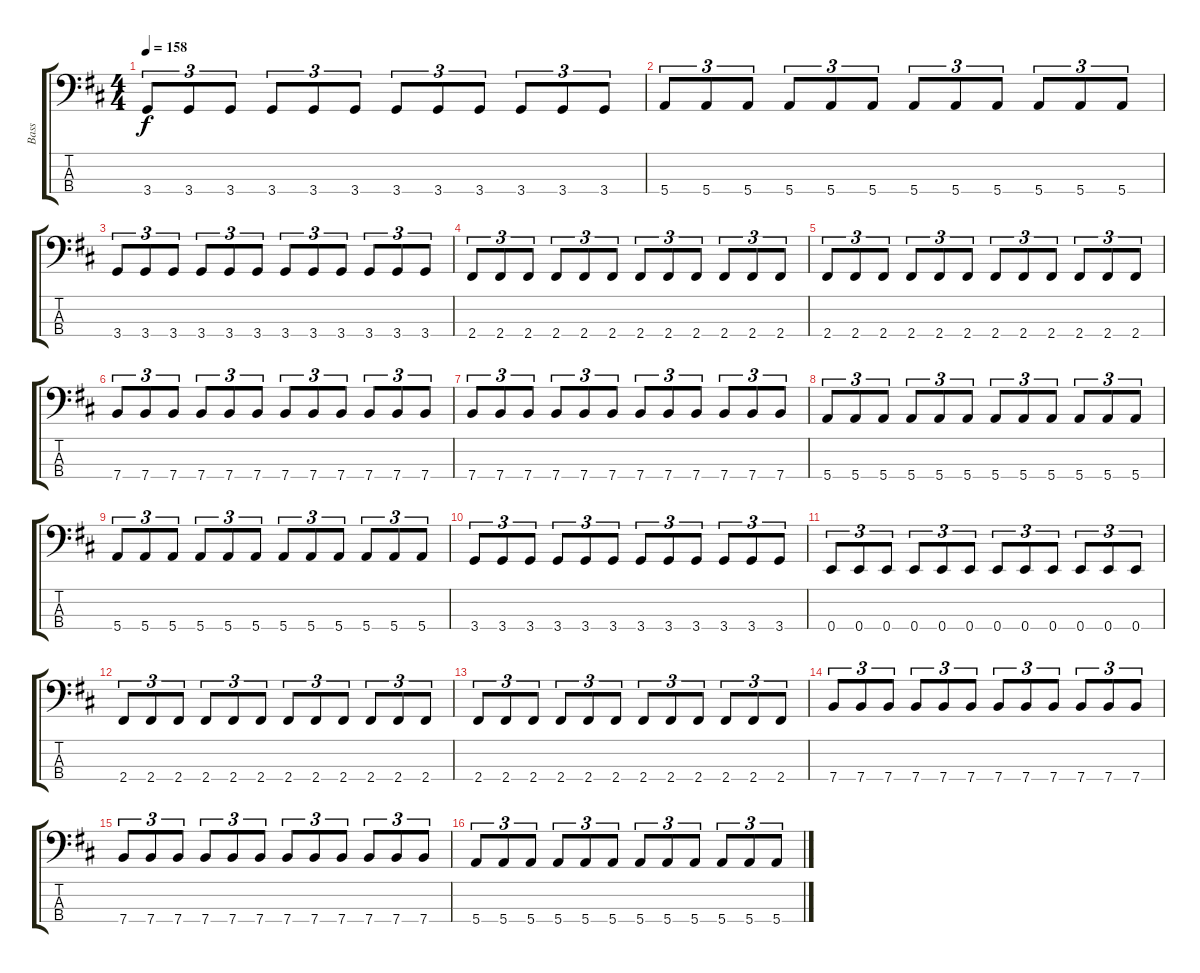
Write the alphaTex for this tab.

\track ("Bass" "Bass") {instrument electricbassfinger}
\staff {score tabs}
\tuning (G2 D2 A1 E1) {hide}
\ts (4 4)
\tempo 158
\clef f4
\ks d
3.4.8{tu (3 2) dy f} 3.4.8{tu (3 2)} 3.4.8{tu (3 2)} 3.4.8{tu (3 2)} 3.4.8{tu (3 2)} 3.4.8{tu (3 2)} 3.4.8{tu (3 2)} 3.4.8{tu (3 2)} 3.4.8{tu (3 2)} 3.4.8{tu (3 2)} 3.4.8{tu (3 2)} 3.4.8{tu (3 2)} |
5.4.8{tu (3 2)} 5.4.8{tu (3 2)} 5.4.8{tu (3 2)} 5.4.8{tu (3 2)} 5.4.8{tu (3 2)} 5.4.8{tu (3 2)} 5.4.8{tu (3 2)} 5.4.8{tu (3 2)} 5.4.8{tu (3 2)} 5.4.8{tu (3 2)} 5.4.8{tu (3 2)} 5.4.8{tu (3 2)} |
3.4.8{tu (3 2)} 3.4.8{tu (3 2)} 3.4.8{tu (3 2)} 3.4.8{tu (3 2)} 3.4.8{tu (3 2)} 3.4.8{tu (3 2)} 3.4.8{tu (3 2)} 3.4.8{tu (3 2)} 3.4.8{tu (3 2)} 3.4.8{tu (3 2)} 3.4.8{tu (3 2)} 3.4.8{tu (3 2)} |
2.4.8{tu (3 2)} 2.4.8{tu (3 2)} 2.4.8{tu (3 2)} 2.4.8{tu (3 2)} 2.4.8{tu (3 2)} 2.4.8{tu (3 2)} 2.4.8{tu (3 2)} 2.4.8{tu (3 2)} 2.4.8{tu (3 2)} 2.4.8{tu (3 2)} 2.4.8{tu (3 2)} 2.4.8{tu (3 2)} |
2.4.8{tu (3 2)} 2.4.8{tu (3 2)} 2.4.8{tu (3 2)} 2.4.8{tu (3 2)} 2.4.8{tu (3 2)} 2.4.8{tu (3 2)} 2.4.8{tu (3 2)} 2.4.8{tu (3 2)} 2.4.8{tu (3 2)} 2.4.8{tu (3 2)} 2.4.8{tu (3 2)} 2.4.8{tu (3 2)} |
7.4.8{tu (3 2)} 7.4.8{tu (3 2)} 7.4.8{tu (3 2)} 7.4.8{tu (3 2)} 7.4.8{tu (3 2)} 7.4.8{tu (3 2)} 7.4.8{tu (3 2)} 7.4.8{tu (3 2)} 7.4.8{tu (3 2)} 7.4.8{tu (3 2)} 7.4.8{tu (3 2)} 7.4.8{tu (3 2)} |
7.4.8{tu (3 2)} 7.4.8{tu (3 2)} 7.4.8{tu (3 2)} 7.4.8{tu (3 2)} 7.4.8{tu (3 2)} 7.4.8{tu (3 2)} 7.4.8{tu (3 2)} 7.4.8{tu (3 2)} 7.4.8{tu (3 2)} 7.4.8{tu (3 2)} 7.4.8{tu (3 2)} 7.4.8{tu (3 2)} |
5.4.8{tu (3 2)} 5.4.8{tu (3 2)} 5.4.8{tu (3 2)} 5.4.8{tu (3 2)} 5.4.8{tu (3 2)} 5.4.8{tu (3 2)} 5.4.8{tu (3 2)} 5.4.8{tu (3 2)} 5.4.8{tu (3 2)} 5.4.8{tu (3 2)} 5.4.8{tu (3 2)} 5.4.8{tu (3 2)} |
5.4.8{tu (3 2)} 5.4.8{tu (3 2)} 5.4.8{tu (3 2)} 5.4.8{tu (3 2)} 5.4.8{tu (3 2)} 5.4.8{tu (3 2)} 5.4.8{tu (3 2)} 5.4.8{tu (3 2)} 5.4.8{tu (3 2)} 5.4.8{tu (3 2)} 5.4.8{tu (3 2)} 5.4.8{tu (3 2)} |
3.4.8{tu (3 2)} 3.4.8{tu (3 2)} 3.4.8{tu (3 2)} 3.4.8{tu (3 2)} 3.4.8{tu (3 2)} 3.4.8{tu (3 2)} 3.4.8{tu (3 2)} 3.4.8{tu (3 2)} 3.4.8{tu (3 2)} 3.4.8{tu (3 2)} 3.4.8{tu (3 2)} 3.4.8{tu (3 2)} |
0.4.8{tu (3 2)} 0.4.8{tu (3 2)} 0.4.8{tu (3 2)} 0.4.8{tu (3 2)} 0.4.8{tu (3 2)} 0.4.8{tu (3 2)} 0.4.8{tu (3 2)} 0.4.8{tu (3 2)} 0.4.8{tu (3 2)} 0.4.8{tu (3 2)} 0.4.8{tu (3 2)} 0.4.8{tu (3 2)} |
2.4.8{tu (3 2)} 2.4.8{tu (3 2)} 2.4.8{tu (3 2)} 2.4.8{tu (3 2)} 2.4.8{tu (3 2)} 2.4.8{tu (3 2)} 2.4.8{tu (3 2)} 2.4.8{tu (3 2)} 2.4.8{tu (3 2)} 2.4.8{tu (3 2)} 2.4.8{tu (3 2)} 2.4.8{tu (3 2)} |
2.4.8{tu (3 2)} 2.4.8{tu (3 2)} 2.4.8{tu (3 2)} 2.4.8{tu (3 2)} 2.4.8{tu (3 2)} 2.4.8{tu (3 2)} 2.4.8{tu (3 2)} 2.4.8{tu (3 2)} 2.4.8{tu (3 2)} 2.4.8{tu (3 2)} 2.4.8{tu (3 2)} 2.4.8{tu (3 2)} |
7.4.8{tu (3 2)} 7.4.8{tu (3 2)} 7.4.8{tu (3 2)} 7.4.8{tu (3 2)} 7.4.8{tu (3 2)} 7.4.8{tu (3 2)} 7.4.8{tu (3 2)} 7.4.8{tu (3 2)} 7.4.8{tu (3 2)} 7.4.8{tu (3 2)} 7.4.8{tu (3 2)} 7.4.8{tu (3 2)} |
7.4.8{tu (3 2)} 7.4.8{tu (3 2)} 7.4.8{tu (3 2)} 7.4.8{tu (3 2)} 7.4.8{tu (3 2)} 7.4.8{tu (3 2)} 7.4.8{tu (3 2)} 7.4.8{tu (3 2)} 7.4.8{tu (3 2)} 7.4.8{tu (3 2)} 7.4.8{tu (3 2)} 7.4.8{tu (3 2)} |
5.4.8{tu (3 2)} 5.4.8{tu (3 2)} 5.4.8{tu (3 2)} 5.4.8{tu (3 2)} 5.4.8{tu (3 2)} 5.4.8{tu (3 2)} 5.4.8{tu (3 2)} 5.4.8{tu (3 2)} 5.4.8{tu (3 2)} 5.4.8{tu (3 2)} 5.4.8{tu (3 2)} 5.4.8{tu (3 2)}
